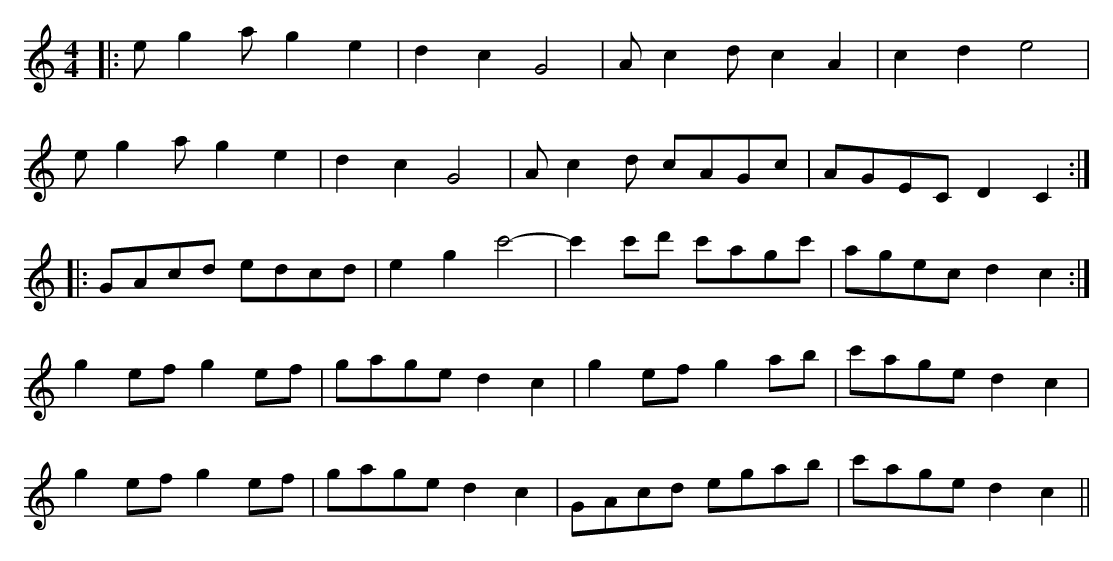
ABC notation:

X:1
M:4/4
K:C
|:eg2a g2e2|d2c2 G4|Ac2d c2A2|c2d2 e4|
eg2a g2e2|d2c2 G4|Ac2d cAGc|AGEC D2C2:|
|:GAcd edcd|e2g2 c'4-|c'2c'd' c'agc'|agec d2c2:|
g2ef g2ef|gage d2c2|g2ef g2ab|c'age d2c2|
g2ef g2ef|gage d2c2|GAcd egab|c'age d2c2||
